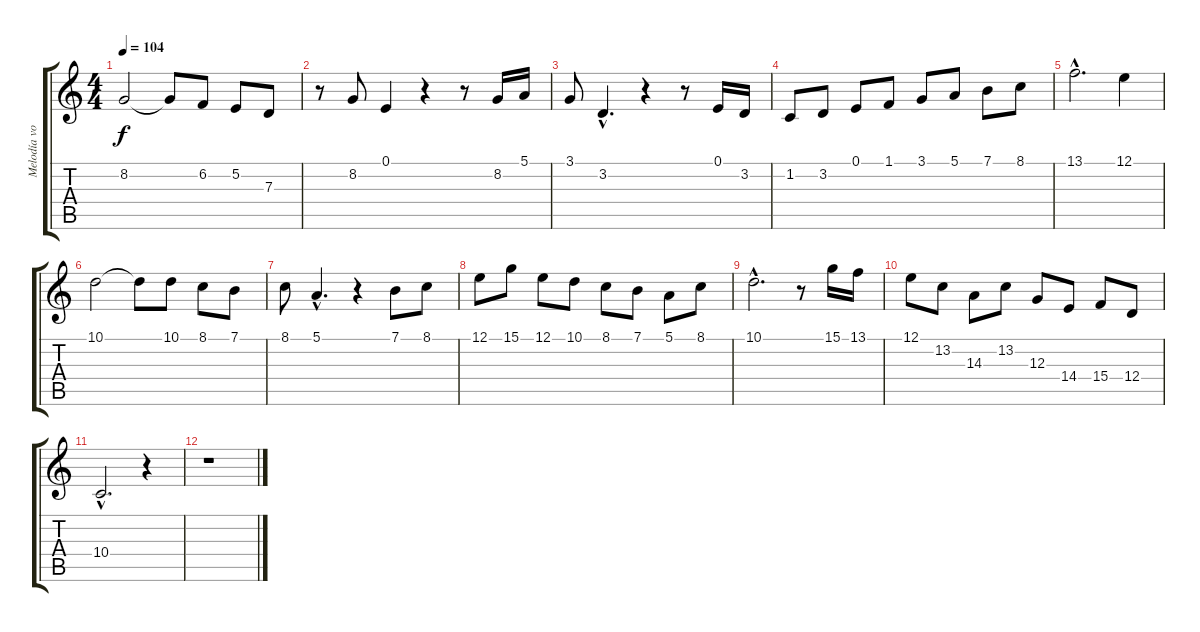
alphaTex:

\track ("Melodía vocal" "Melodía vo") {instrument ocarina}
\staff {score tabs}
\tuning (E4 B3 G3 D3 A2 E2) {hide}
\ts (4 4)
\tempo 104
\clef g2
\ks c
8.2.2{dy f} 8.2{t}.8 6.2.8 5.2.8 7.3.8 |
r.8 8.2.8 0.1.4 r.4 r.8 8.2.16 5.1.16 |
3.1.8 3.2{hac}.4{d} r.4 r.8 0.1.16 3.2.16 |
1.2.8 3.2.8 0.1.8 1.1.8 3.1.8 5.1.8 7.1.8 8.1.8 |
13.1{hac}.2{d} 12.1.4 |
10.1.2 10.1{t}.8 10.1.8 8.1.8 7.1.8 |
8.1.8 5.1{hac}.4{d} r.4 7.1.8 8.1.8 |
12.1.8 15.1.8 12.1.8 10.1.8 8.1.8 7.1.8 5.1.8 8.1.8 |
10.1{hac}.2{d} r.8 15.1.16 13.1.16 |
12.1.8 13.2.8 14.3.8 13.2.8 12.3.8 14.4.8 15.4.8 12.4.8 |
10.4{hac}.2{d} r.4 |
r.1
